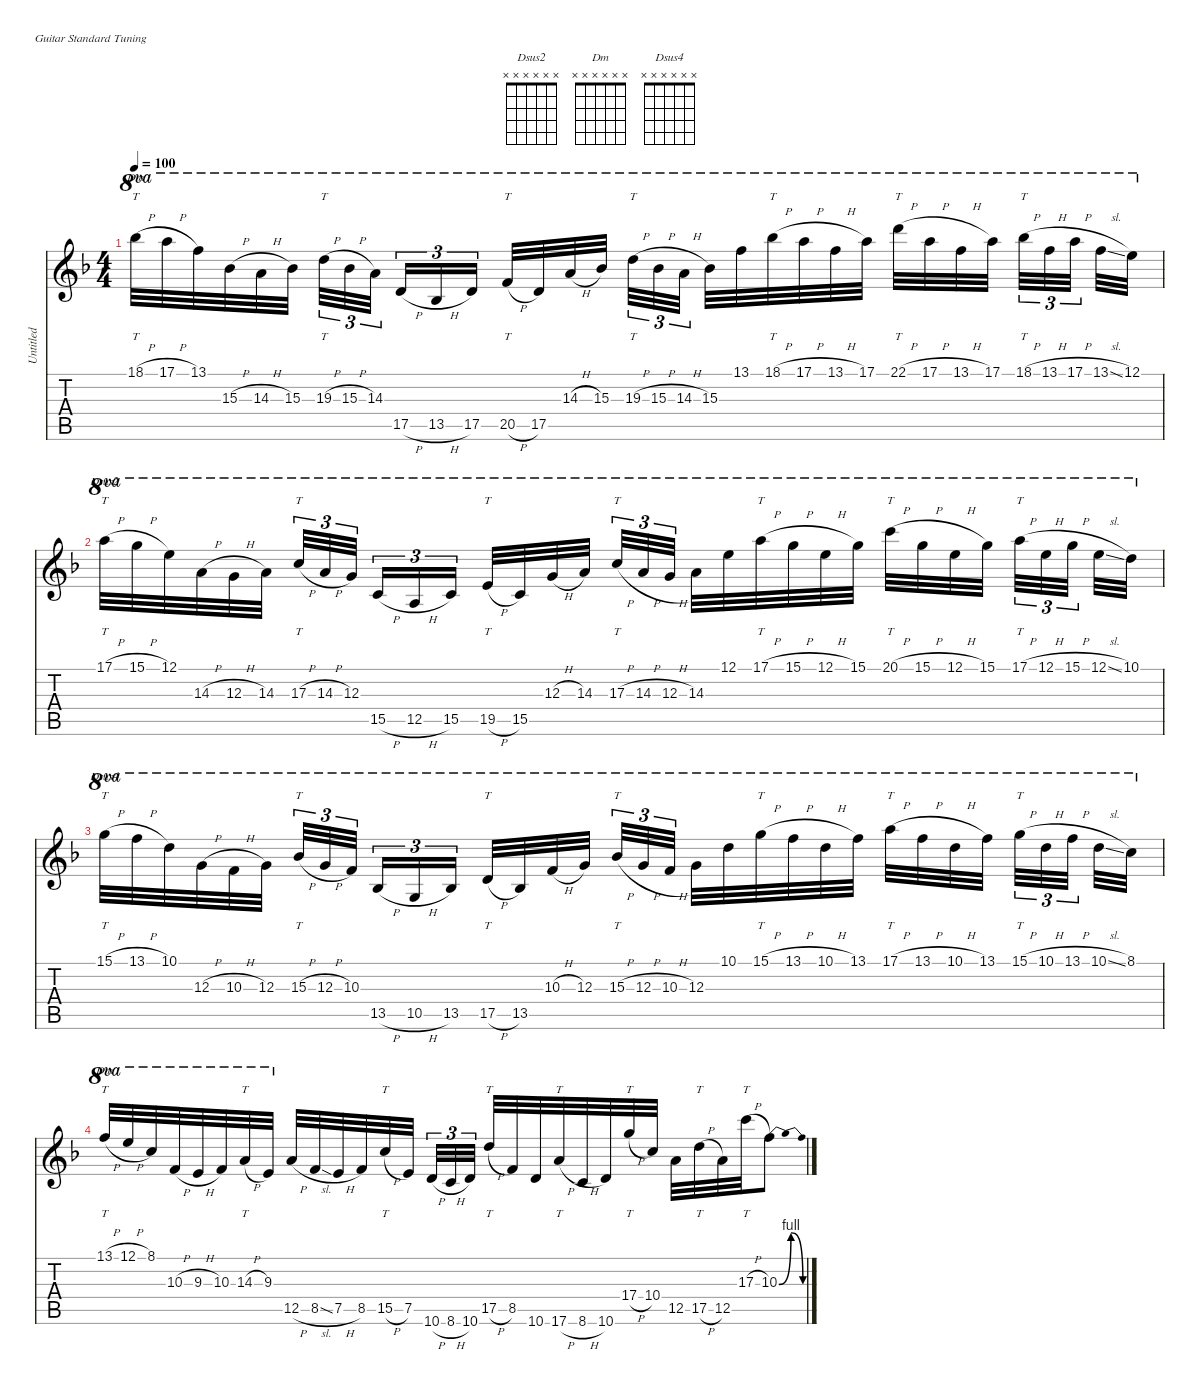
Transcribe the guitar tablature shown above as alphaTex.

\defaultSystemsLayout 4
\hideDynamics
\bracketExtendMode nobrackets
\otherSystemsTrackNameOrientation horizontal
\track ("Untitled" "Untitled") {instrument overdrivenguitar}
\staff {score tabs}
\tuning (E4 B3 G3 D3 A2 E2)
\chord ("Dsus2" x x x x x x)
\chord ("Dm" x x x x x x)
\chord ("Dsus4" x x x x x x)
\ts (4 4)
\tempo 100
\clef g2
\ks dminor
18.1{h acc b}.32{tt ch "Dm" ot 8va dy mf beam Down} 17.1{h acc forcenatural}.32{ot 8va beam Down} 13.1{acc forcenatural}.32{ot 8va beam Down} 15.3{h acc b}.32{ot 8va beam Down} 14.3{h acc forcenatural}.32{ot 8va beam Down} 15.3{acc b}.32{ot 8va beam Down} 19.3{h acc forcenatural}.32{tt tu (3 2) ot 8va beam Down} 15.3{h acc b}.32{tu (3 2) ot 8va beam Down} 14.3{acc forcenatural}.32{tu (3 2) ot 8va beam Down} 17.5{h acc forcenatural}.16{tu (3 2) ot 8va beam Up} 13.5{h acc b}.16{tu (3 2) ot 8va beam Up} 17.5{acc forcenatural}.16{tu (3 2) ot 8va beam Up} 20.5{h acc forcenatural}.32{tt ot 8va beam Up} 17.5{acc forcenatural}.32{ot 8va beam Up} 14.3{h acc forcenatural}.32{ot 8va beam Up} 15.3{acc b}.32{ot 8va beam Up} 19.3{h acc forcenatural}.32{tt tu (3 2) ot 8va beam Down} 15.3{h acc b}.32{tu (3 2) ot 8va beam Down} 14.3{h acc forcenatural}.32{tu (3 2) ot 8va beam Down} 15.3{acc b}.32{ot 8va beam Down} 13.1{acc forcenatural}.32{ot 8va beam Down} 18.1{h acc b}.32{tt ot 8va beam Down} 17.1{h acc forcenatural}.32{ot 8va beam Down} 13.1{h acc forcenatural}.32{ot 8va beam Down} 17.1{acc forcenatural}.32{ot 8va beam Down} 22.1{h acc forcenatural}.32{tt ot 8va beam Down} 17.1{h acc forcenatural}.32{ot 8va beam Down} 13.1{h acc forcenatural}.32{ot 8va beam Down} 17.1{acc forcenatural}.32{ot 8va beam Down} 18.1{h acc b}.32{tt tu (3 2) ot 8va beam Down} 13.1{h acc forcenatural}.32{tu (3 2) ot 8va beam Down} 17.1{h acc forcenatural}.32{tu (3 2) ot 8va beam Down} 13.1{sl acc forcenatural}.32{ot 8va beam Down} 12.1{acc forcenatural}.32{ot 8va beam Down} |
17.1{h acc forcenatural}.32{tt ch "Dsus2" ot 8va beam Down} 15.1{h acc forcenatural}.32{ot 8va beam Down} 12.1{acc forcenatural}.32{ot 8va beam Down} 14.3{h acc forcenatural}.32{ot 8va beam Down} 12.3{h acc forcenatural}.32{ot 8va beam Down} 14.3{acc forcenatural}.32{ot 8va beam Down} 17.3{h acc forcenatural}.32{tt tu (3 2) ot 8va beam Up} 14.3{h acc forcenatural}.32{tu (3 2) ot 8va beam Up} 12.3{acc forcenatural}.32{tu (3 2) ot 8va beam Up} 15.5{h acc forcenatural}.16{tu (3 2) ot 8va beam Up} 12.5{h acc forcenatural}.16{tu (3 2) ot 8va beam Up} 15.5{acc forcenatural}.16{tu (3 2) ot 8va beam Up} 19.5{h acc forcenatural}.32{tt ot 8va beam Up} 15.5{acc forcenatural}.32{ot 8va beam Up} 12.3{h acc forcenatural}.32{ot 8va beam Up} 14.3{acc forcenatural}.32{ot 8va beam Up} 17.3{h acc forcenatural}.32{tt tu (3 2) ot 8va beam Up} 14.3{h acc forcenatural}.32{tu (3 2) ot 8va beam Up} 12.3{h acc forcenatural}.32{tu (3 2) ot 8va beam Up} 14.3{acc forcenatural}.32{ot 8va beam Down} 12.1{acc forcenatural}.32{ot 8va beam Down} 17.1{h acc forcenatural}.32{tt ot 8va beam Down} 15.1{h acc forcenatural}.32{ot 8va beam Down} 12.1{h acc forcenatural}.32{ot 8va beam Down} 15.1{acc forcenatural}.32{ot 8va beam Down} 20.1{h acc forcenatural}.32{tt ot 8va beam Down} 15.1{h acc forcenatural}.32{ot 8va beam Down} 12.1{h acc forcenatural}.32{ot 8va beam Down} 15.1{acc forcenatural}.32{ot 8va beam Down} 17.1{h acc forcenatural}.32{tt tu (3 2) ot 8va beam Down} 12.1{h acc forcenatural}.32{tu (3 2) ot 8va beam Down} 15.1{h acc forcenatural}.32{tu (3 2) ot 8va beam Down} 12.1{sl acc forcenatural}.32{ot 8va beam Down} 10.1{acc forcenatural}.32{ot 8va beam Down} |
15.1{h acc forcenatural}.32{tt ch "Dsus4" ot 8va beam Down} 13.1{h acc forcenatural}.32{ot 8va beam Down} 10.1{acc forcenatural}.32{ot 8va beam Down} 12.3{h acc forcenatural}.32{ot 8va beam Down} 10.3{h acc forcenatural}.32{ot 8va beam Down} 12.3{acc forcenatural}.32{ot 8va beam Down} 15.3{h acc b}.32{tt tu (3 2) ot 8va beam Up} 12.3{h acc forcenatural}.32{tu (3 2) ot 8va beam Up} 10.3{acc forcenatural}.32{tu (3 2) ot 8va beam Up} 13.5{h acc b}.16{tu (3 2) ot 8va beam Up} 10.5{h acc forcenatural}.16{tu (3 2) ot 8va beam Up} 13.5{acc b}.16{tu (3 2) ot 8va beam Up} 17.5{h acc forcenatural}.32{tt ot 8va beam Up} 13.5{acc b}.32{ot 8va beam Up} 10.3{h acc forcenatural}.32{ot 8va beam Up} 12.3{acc forcenatural}.32{ot 8va beam Up} 15.3{h acc b}.32{tt tu (3 2) ot 8va beam Up} 12.3{h acc forcenatural}.32{tu (3 2) ot 8va beam Up} 10.3{h acc forcenatural}.32{tu (3 2) ot 8va beam Up} 12.3{acc forcenatural}.32{ot 8va beam Down} 10.1{acc forcenatural}.32{ot 8va beam Down} 15.1{h acc forcenatural}.32{tt ot 8va beam Down} 13.1{h acc forcenatural}.32{ot 8va beam Down} 10.1{h acc forcenatural}.32{ot 8va beam Down} 13.1{acc forcenatural}.32{ot 8va beam Down} 17.1{h acc forcenatural}.32{tt ot 8va beam Down} 13.1{h acc forcenatural}.32{ot 8va beam Down} 10.1{h acc forcenatural}.32{ot 8va beam Down} 13.1{acc forcenatural}.32{ot 8va beam Down} 15.1{h acc forcenatural}.32{tt tu (3 2) ot 8va beam Down} 10.1{h acc forcenatural}.32{tu (3 2) ot 8va beam Down} 13.1{h acc forcenatural}.32{tu (3 2) ot 8va beam Down} 10.1{sl acc forcenatural}.32{ot 8va beam Down} 8.1{acc forcenatural}.32{ot 8va beam Down} |
13.1{h acc forcenatural}.32{tt ch "Dm" ot 8va beam Up} 12.1{h acc forcenatural}.32{ot 8va beam Up} 8.1{acc forcenatural}.32{ot 8va beam Up} 10.3{h acc forcenatural}.32{ot 8va beam Up} 9.3{h acc forcenatural}.32{ot 8va beam Up} 10.3{acc forcenatural}.32{ot 8va beam Up} 14.3{h acc forcenatural}.32{tt ot 8va beam Up} 9.3{acc forcenatural}.32{ot 8va beam Up} 12.5{h acc forcenatural}.32{beam Up} 8.5{sl acc forcenatural}.32{beam Up} 7.5{h acc forcenatural}.32{beam Up} 8.5{acc forcenatural}.32{beam Up} 15.5{h acc forcenatural}.32{tt beam Up} 7.5{acc forcenatural}.32{beam Up} 10.6{h acc forcenatural}.32{tu (3 2) beam Up} 8.6{h acc forcenatural}.32{tu (3 2) beam Up} 10.6{acc forcenatural}.32{tu (3 2) beam Up} 17.5{h acc forcenatural}.32{tt beam Up} 8.5{acc forcenatural}.32{beam Up} 10.6{acc forcenatural}.32{beam Up} 17.6{h acc forcenatural}.32{tt beam Up} 8.6{h acc forcenatural}.32{beam Up} 10.6{acc forcenatural}.32{beam Up} 17.4{h acc forcenatural}.32{tt beam Up} 10.4{acc forcenatural}.32{beam Up} 12.5{acc forcenatural}.32{beam Down} 17.5{h acc forcenatural}.32{tt beam Down} 12.5{acc forcenatural}.32{beam Down} 17.3{h acc forcenatural}.32{tt beam Down} 10.3{be (bendrelease 0 0 30 4 30 4 60 0) acc forcenatural}.8{beam Down}
